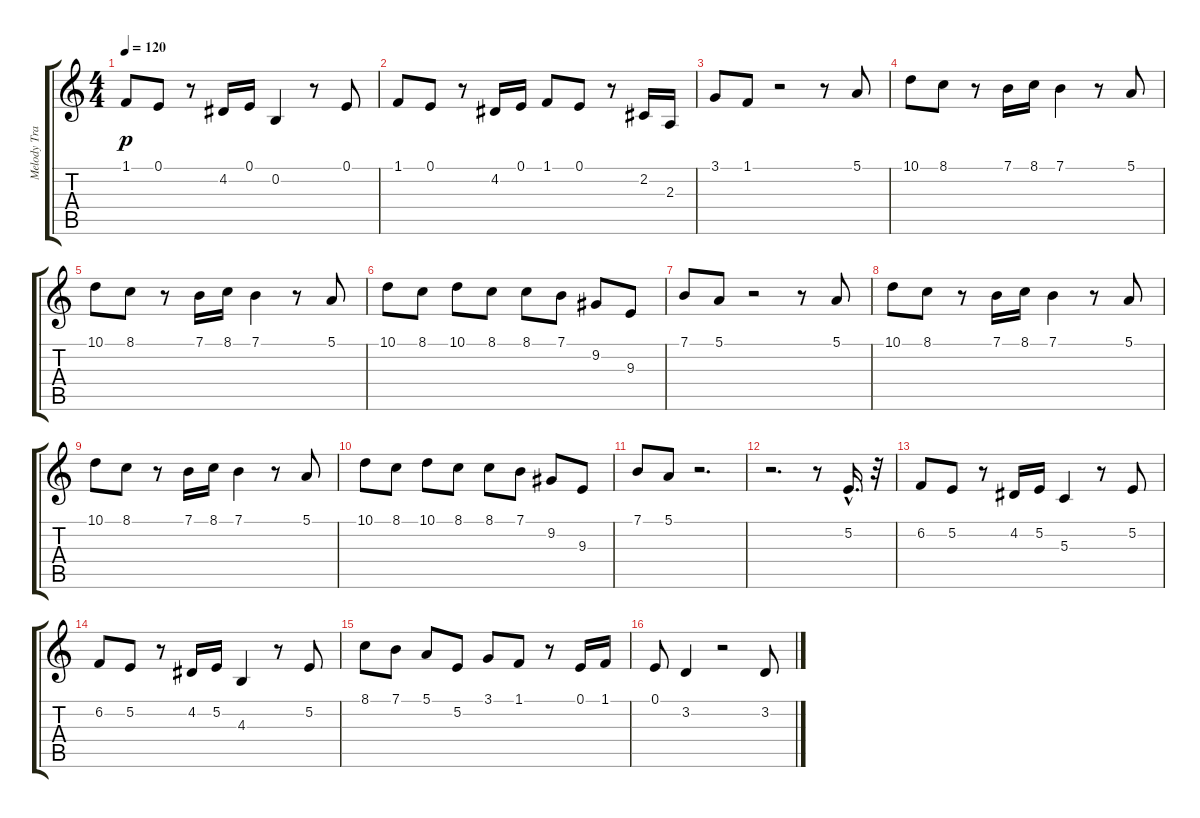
\track ("Melody Track 1" "Melody Tra") {instrument whistle}
\staff {score tabs}
\tuning (E4 B3 G3 D3 A2 E2) {hide}
\ts (4 4)
\tempo 120
\clef g2
\ks c
1.1.8{dy p} 0.1.8 r.8 4.2.16 0.1.16 0.2.4 r.8 0.1.8 |
1.1.8 0.1.8 r.8 4.2.16 0.1.16 1.1.8 0.1.8 r.8 2.2.16 2.3.16 |
3.1.8 1.1.8 r.2 r.8 5.1.8 |
10.1.8 8.1.8 r.8 7.1.16 8.1.16 7.1.4 r.8 5.1.8 |
10.1.8 8.1.8 r.8 7.1.16 8.1.16 7.1.4 r.8 5.1.8 |
10.1.8 8.1.8 10.1.8 8.1.8 8.1.8 7.1.8 9.2.8 9.3.8 |
7.1.8 5.1.8 r.2 r.8 5.1.8 |
10.1.8 8.1.8 r.8 7.1.16 8.1.16 7.1.4 r.8 5.1.8 |
10.1.8 8.1.8 r.8 7.1.16 8.1.16 7.1.4 r.8 5.1.8 |
10.1.8 8.1.8 10.1.8 8.1.8 8.1.8 7.1.8 9.2.8 9.3.8 |
7.1.8 5.1.8 r.2{d} |
r.2{d} r.8 5.2{hac}.16{d} r.32 |
6.2.8 5.2.8 r.8 4.2.16 5.2.16 5.3.4 r.8 5.2.8 |
6.2.8 5.2.8 r.8 4.2.16 5.2.16 4.3.4 r.8 5.2.8 |
8.1.8 7.1.8 5.1.8 5.2.8 3.1.8 1.1.8 r.8 0.1.16 1.1.16 |
0.1.8 3.2.4 r.2 3.2.8
